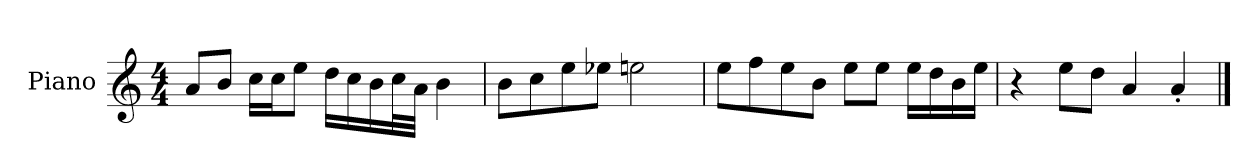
**kern
*part1
*staff1
*I"Piano
*I'P-no
*clefG2
*k[]
*M4/4
*MM90
=1
8a/L
8b/J
16cc\LL
16cc\J
8ee\J
16dd\LL
16cc\
16b\
32cc\L
32a\JJJ
4b\
=2
8b\L
8cc\
8ee\
8ee-X\J
2een\
=3
8ee\L
8ff\
8ee\
8b\J
8ee\L
8ee\J
16ee\LL
16dd\
16b\
16ee\JJ
=4
4r
8ee\L
8dd\J
4a/
4a'/
==
*-
